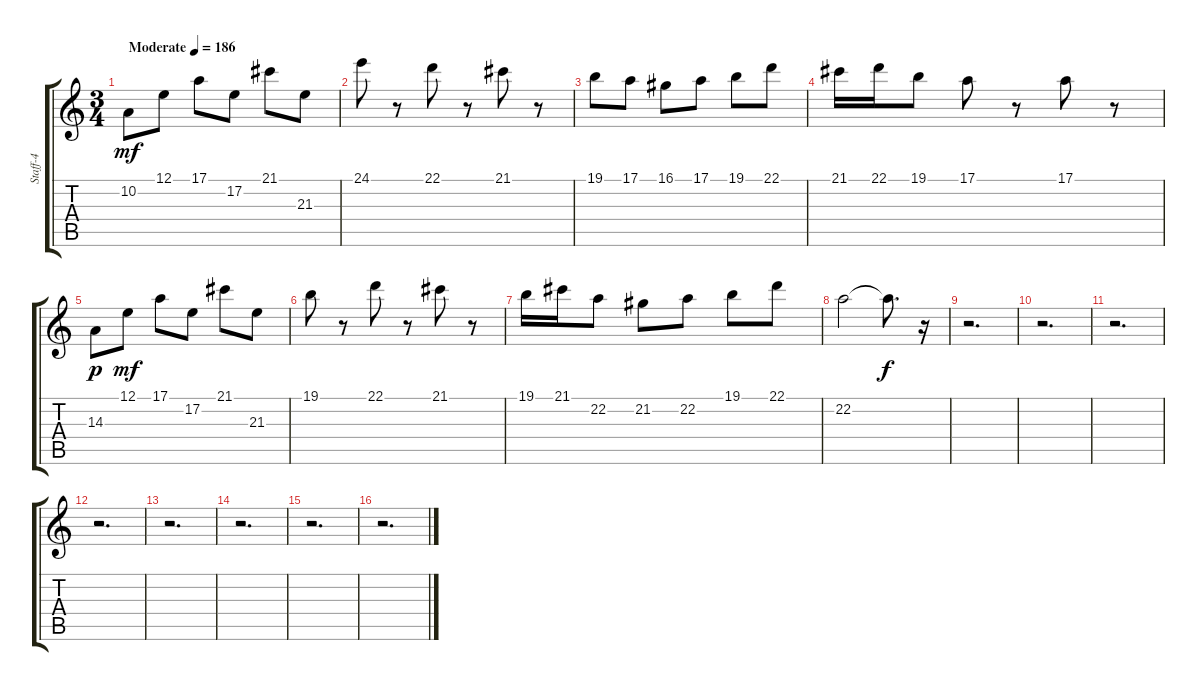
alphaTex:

\track ("Staff-4" "Staff-4") {instrument clavinet}
\staff {score tabs}
\tuning (E4 B3 G3 D3 A2 E2) {hide}
\ts (3 4)
\tempo (186 "Moderate")
\clef g2
\ks c
10.2.8{dy mf instrument clavinet} 12.1.8 17.1.8 17.2.8 21.1.8 21.3.8 |
24.1.8 r.8 22.1.8 r.8 21.1.8 r.8 |
19.1.8 17.1.8 16.1.8 17.1.8 19.1.8 22.1.8 |
21.1.16 22.1.16 19.1.8 17.1.8 r.8 17.1.8 r.8 |
14.3.8{dy p} 12.1.8{dy mf} 17.1.8 17.2.8 21.1.8 21.3.8 |
19.1.8 r.8 22.1.8 r.8 21.1.8 r.8 |
19.1.16 21.1.16 22.2.8 21.2.8 22.2.8 19.1.8 22.1.8 |
22.2.2 22.2{t}.8{d dy f} r.16 |
r.2{d} |
r.2{d} |
r.2{d} |
r.2{d} |
r.2{d} |
r.2{d} |
r.2{d} |
r.2{d}
